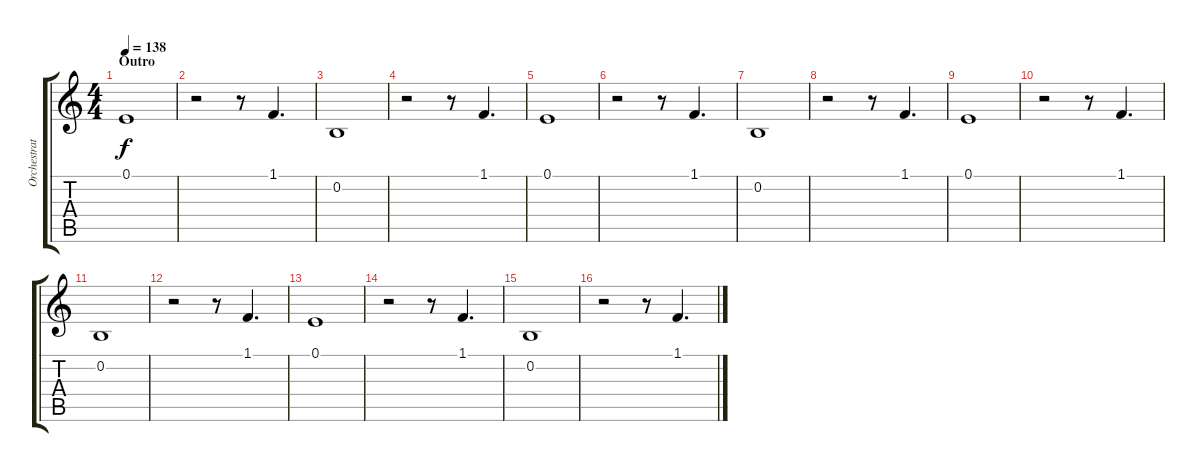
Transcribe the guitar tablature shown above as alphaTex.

\track ("Orchestration" "Orchestrat") {instrument stringensemble1}
\staff {score tabs}
\tuning (E4 B3 G3 D3 A2 E2) {hide}
\ts (4 4)
\section ("" "Outro")
\tempo 138
\clef g2
\ks c
0.1.1{dy f} |
r.2 r.8 1.1.4{d} |
0.2.1 |
r.2 r.8 1.1.4{d} |
0.1.1 |
r.2 r.8 1.1.4{d} |
0.2.1 |
r.2 r.8 1.1.4{d} |
0.1.1 |
r.2 r.8 1.1.4{d} |
0.2.1 |
r.2 r.8 1.1.4{d} |
0.1.1 |
r.2 r.8 1.1.4{d} |
0.2.1 |
r.2 r.8 1.1.4{d}
